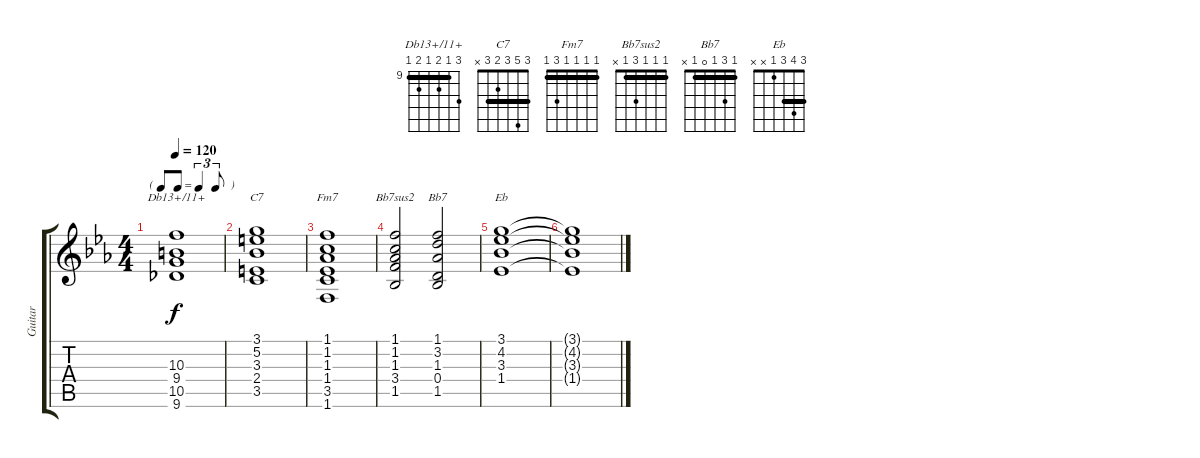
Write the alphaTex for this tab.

\track ("Guitar" "Guitar") {instrument acousticguitarnylon}
\staff {score tabs}
\tuning (E4 B3 G3 D3 A2 E2) {hide}
\chord ("Db13+/11+" 11 9 10 9 10 9) {firstfret 9 barre 9}
\chord ("C7" 3 5 3 2 3 x) {barre 3}
\chord ("Fm7" 1 1 1 1 3 1) {barre 1}
\chord ("Bb7sus2" 1 1 1 3 1 x) {barre 1}
\chord ("Bb7" 1 3 1 0 1 x) {barre 1}
\chord ("Eb" 3 4 3 1 x x) {barre 3}
\ts (4 4)
\tf triplet8th
\tempo 120
\clef g2
\ks eb
(10.3 9.4 10.5 9.6).1{ch "Db13+/11+" dy f} |
(3.1 5.2 3.3 2.4 3.5).1{ch "C7"} |
(1.1 1.2 1.3 1.4 3.5 1.6).1{ch "Fm7"} |
(1.1 1.2 1.3 3.4 1.5).2{ch "Bb7sus2"} (1.1 3.2 1.3 0.4 1.5).2{ch "Bb7"} |
(3.1 4.2 3.3 1.4).1{ch "Eb"} |
(3.1{t} 4.2{t} 3.3{t} 1.4{t}).1
